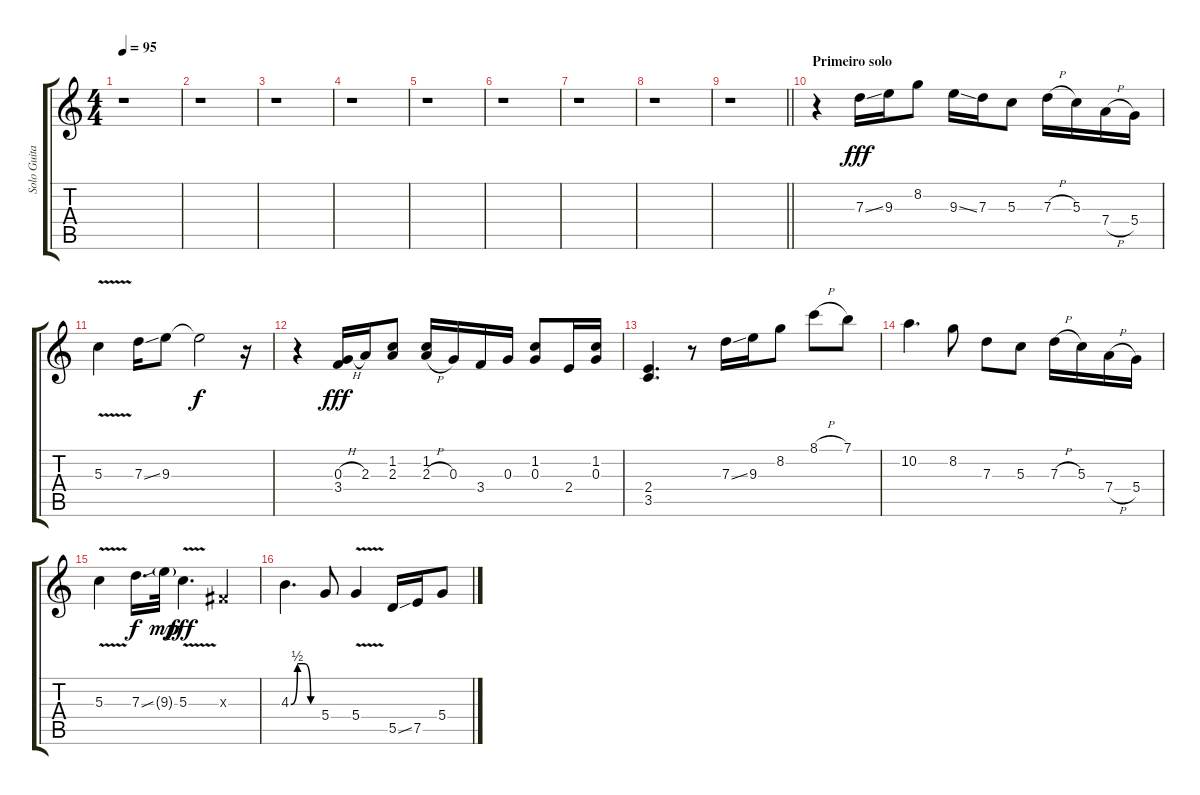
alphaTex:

\track ("Solo Guitar" "Solo Guita") {instrument acousticguitarsteel}
\staff {score tabs}
\tuning (E4 B3 G3 D3 A2 E2) {hide}
\ts (4 4)
\section ("" "")
\tempo 95
\clef g2
\ks c
r.1{dy fff instrument acousticguitarsteel} |
r.1 |
r.1 |
r.1 |
r.1 |
r.1 |
r.1 |
r.1 |
\barLineRight lightlight
r.1 |
\section ("" "Primeiro solo")
r.4 7.3{ss}.16 9.3.16 8.2.8 9.3{ss}.16 7.3.16 5.3.8 7.3{h}.16 5.3.16 7.4{h}.16 5.4.16 |
5.3{v}.4 7.3{ss}.16 9.3.8 9.3{t}.2{dy f} r.16 |
r.4 (0.3{h} 3.4).16{dy fff} 2.3.16 (1.2 2.3).8 (1.2 2.3{h}).16 0.3.16 3.4.16 0.3.16 (1.2 0.3).8 2.4.16 (1.2 0.3).16 |
(2.4 3.5).4{d} r.8 7.3{ss}.16 9.3.16 8.2.8 8.1{h}.8 7.1.8 |
10.2.4{d} 8.2.8 7.3.8 5.3.8 7.3{h}.16 5.3.16 7.4{h}.16 5.4.16 |
5.3{v}.4 7.3{sou}.16{d dy f} 9.3{g}.32{dy mp} 5.3{v}.4{d dy fff} -1.3{x}.4 |
4.3{be (custom 0 0 15 2 30 2 45 0 60 0)}.4{d} 5.4.8 5.4{v}.4 5.5{ss}.16 7.5.16 5.4.8
